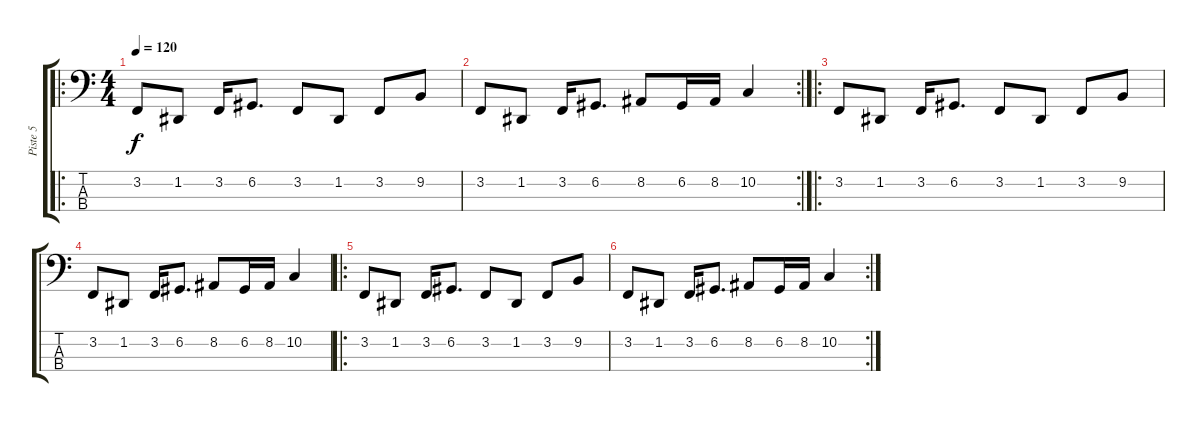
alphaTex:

\track ("Piste 5" "Piste 5") {instrument electricgrandpiano}
\staff {score tabs}
\tuning (G2 D2 A1 E1) {hide}
\ro
\ts (4 4)
\tempo 120
\clef f4
\ks c
3.2.8{dy f} 1.2.8 3.2.16 6.2.8{d} 3.2.8 1.2.8 3.2.8 9.2.8 |
\rc 2
3.2.8 1.2.8 3.2.16 6.2.8{d} 8.2.8 6.2.16 8.2.16 10.2.4 |
\ro
3.2.8 1.2.8 3.2.16 6.2.8{d} 3.2.8 1.2.8 3.2.8 9.2.8 |
3.2.8 1.2.8 3.2.16 6.2.8{d} 8.2.8 6.2.16 8.2.16 10.2.4 |
\ro
3.2.8 1.2.8 3.2.16 6.2.8{d} 3.2.8 1.2.8 3.2.8 9.2.8 |
\rc 2
3.2.8 1.2.8 3.2.16 6.2.8{d} 8.2.8 6.2.16 8.2.16 10.2.4
